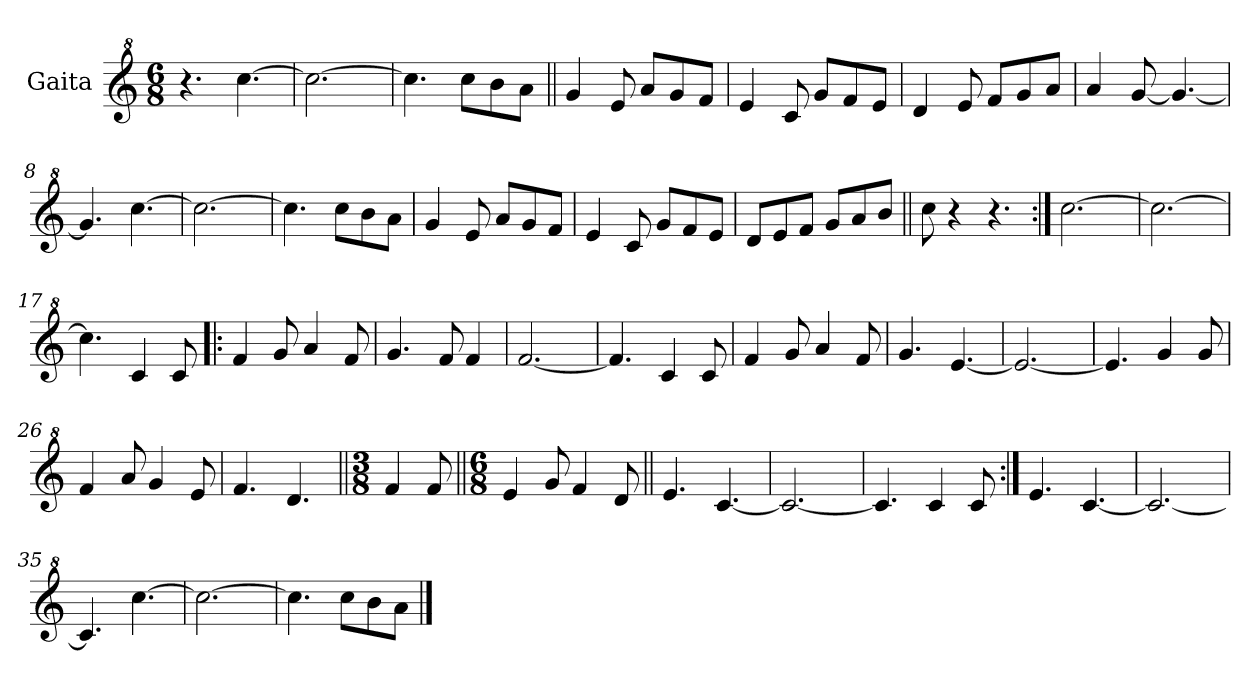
**kern
*part1
*staff1
*I"Gaita
*clefG^2
*k[]
*M6/8
*MM234
=1
4.r
[4.ccc\
=2
2.ccc\_
=3
4.ccc\]
8ccc\L
8bb\
8aa\J
=4||
4gg/
8ee/
8aa/L
8gg/
8ff/J
=5
4ee/
8cc/
8gg/L
8ff/
8ee/J
=6
4dd/
8ee/
8ff/L
8gg/
8aa/J
=7
4aa/
[8gg/
4.gg/_
=8
4.gg/]
[4.ccc\
=9
2.ccc\_
=10
4.ccc\]
8ccc\L
8bb\
8aa\J
!!LO:LB:g=z
=11
4gg/
8ee/
8aa/L
8gg/
8ff/J
=12
4ee/
8cc/
8gg/L
8ff/
8ee/J
=13
8dd/L
8ee/
8ff/J
8gg/L
8aa/
8bb/J
=14||
8ccc\
4r
4.r
=15:|!
[2.ccc\
=16
2.ccc\_
=17
4.ccc\]
4cc/
8cc/
=18!|:
4ff/
8gg/
4aa/
8ff/
=19
4.gg/
8ff/
4ff/
=20
[2.ff/
!!LO:LB:g=z
=21
4.ff/]
4cc/
8cc/
=22
4ff/
8gg/
4aa/
8ff/
=23
4.gg/
[4.ee/
=24
2.ee/_
=25
4.ee/]
4gg/
8gg/
=26
4ff/
8aa/
4gg/
8ee/
=27
4.ff/
4.dd/
=28||
*M3/8
4ff/
8ff/
=29||
*M6/8
4ee/
8gg/
4ff/
8dd/
=30||
4.ee/
[4.cc/
!!LO:LB:g=z
=31
2.cc/_
=32
4.cc/]
4cc/
8cc/
=33:|!
4.ee/
[4.cc/
=34
2.cc/_
=35
4.cc/]
[4.ccc\
=36
2.ccc\_
=37
4.ccc\]
8ccc\L
8bb\
8aa\J
==
*-
